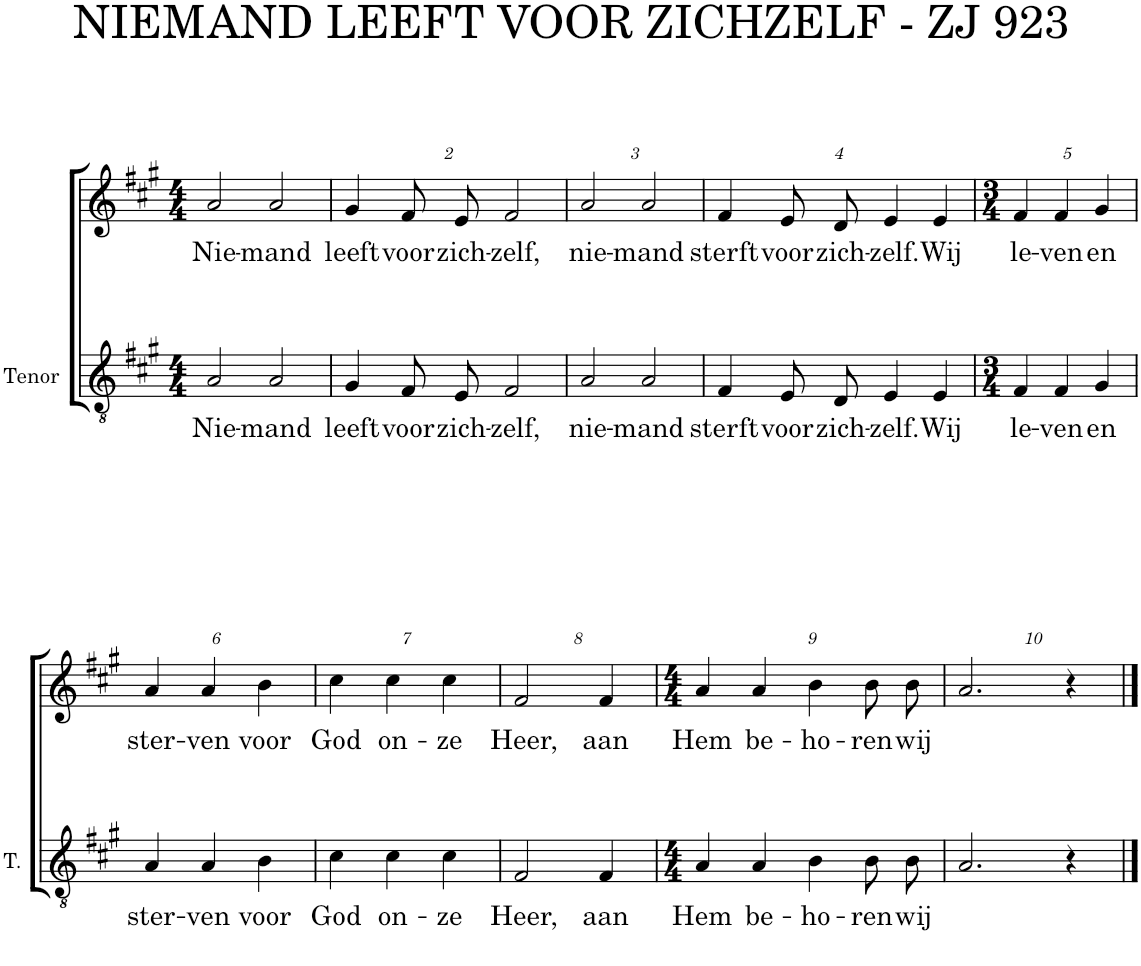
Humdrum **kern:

**kern	**text	**kern	**text
*part2	*part2	*part1	*part1
*staff2	*staff2	*staff1	*staff1
*I"Tenor	*	*I"Soprano	*
*I'T.	*	*	*
*clefGv2	*	*clefG2	*
*k[f#c#g#]	*	*k[f#c#g#]	*
*M4/4	*	*M4/4	*
=1	=1	=1	=1
!	!LO:LY:b	!	!LO:LY:b
2A/	Nie-	2a/	Nie-
!	!LO:LY:b	!	!LO:LY:b
2A/	-mand	2a/	-mand
=2	=2	=2	=2
!	!LO:LY:b	!	!LO:LY:b
4G#/	leeft	4g#/	leeft
!	!LO:LY:b	!	!LO:LY:b
8F#/L	voor	8f#/L	voor
!	!LO:LY:b	!	!LO:LY:b
8E/J	zich-	8e/J	zich-
!	!LO:LY:b	!	!LO:LY:b
2F#/	-zelf,	2f#/	-zelf,
=3	=3	=3	=3
!	!LO:LY:b	!	!LO:LY:b
2A/	nie-	2a/	nie-
!	!LO:LY:b	!	!LO:LY:b
2A/	-mand	2a/	-mand
=4	=4	=4	=4
!	!LO:LY:b	!	!LO:LY:b
4F#/	sterft	4f#/	sterft
!	!LO:LY:b	!	!LO:LY:b
8E/L	voor	8e/L	voor
!	!LO:LY:b	!	!LO:LY:b
8D/J	zich-	8d/J	zich-
!	!LO:LY:b	!	!LO:LY:b
4E/	-zelf.	4e/	-zelf.
!	!LO:LY:b	!	!LO:LY:b
4E/	Wij	4e/	Wij
=5	=5	=5	=5
*M3/4	*	*M3/4	*
!	!LO:LY:b	!	!LO:LY:b
4F#/	le-	4f#/	le-
!	!LO:LY:b	!	!LO:LY:b
4F#/	-ven	4f#/	-ven
!	!LO:LY:b	!	!LO:LY:b
4G#/	en	4g#/	en
!!LO:LB:g=z
=6	=6	=6	=6
!	!LO:LY:b	!	!LO:LY:b
4A/	ster-	4a/	ster-
!	!LO:LY:b	!	!LO:LY:b
4A/	-ven	4a/	-ven
!	!LO:LY:b	!	!LO:LY:b
4B\	voor	4b\	voor
=7	=7	=7	=7
!	!LO:LY:b	!	!LO:LY:b
4c#\	God	4cc#\	God
!	!LO:LY:b	!	!LO:LY:b
4c#\	on-	4cc#\	on-
!	!LO:LY:b	!	!LO:LY:b
4c#\	-ze	4cc#\	-ze
=8	=8	=8	=8
!	!LO:LY:b	!	!LO:LY:b
2F#/	Heer,	2f#/	Heer,
!	!LO:LY:b	!	!LO:LY:b
4F#/	aan	4f#/	aan
=9	=9	=9	=9
*M4/4	*	*M4/4	*
!	!LO:LY:b	!	!LO:LY:b
4A/	Hem	4a/	Hem
!	!LO:LY:b	!	!LO:LY:b
4A/	be-	4a/	be-
!	!LO:LY:b	!	!LO:LY:b
4B\	-ho-	4b\	-ho-
!	!LO:LY:b	!	!LO:LY:b
8B\L	-ren	8b\L	-ren
!	!LO:LY:b	!	!LO:LY:b
8B\J	wij	8b\J	wij
=10	=10	=10	=10
2.A/	.	2.a/	.
4r	.	4r	.
==	==	==	==
*-	*-	*-	*-
